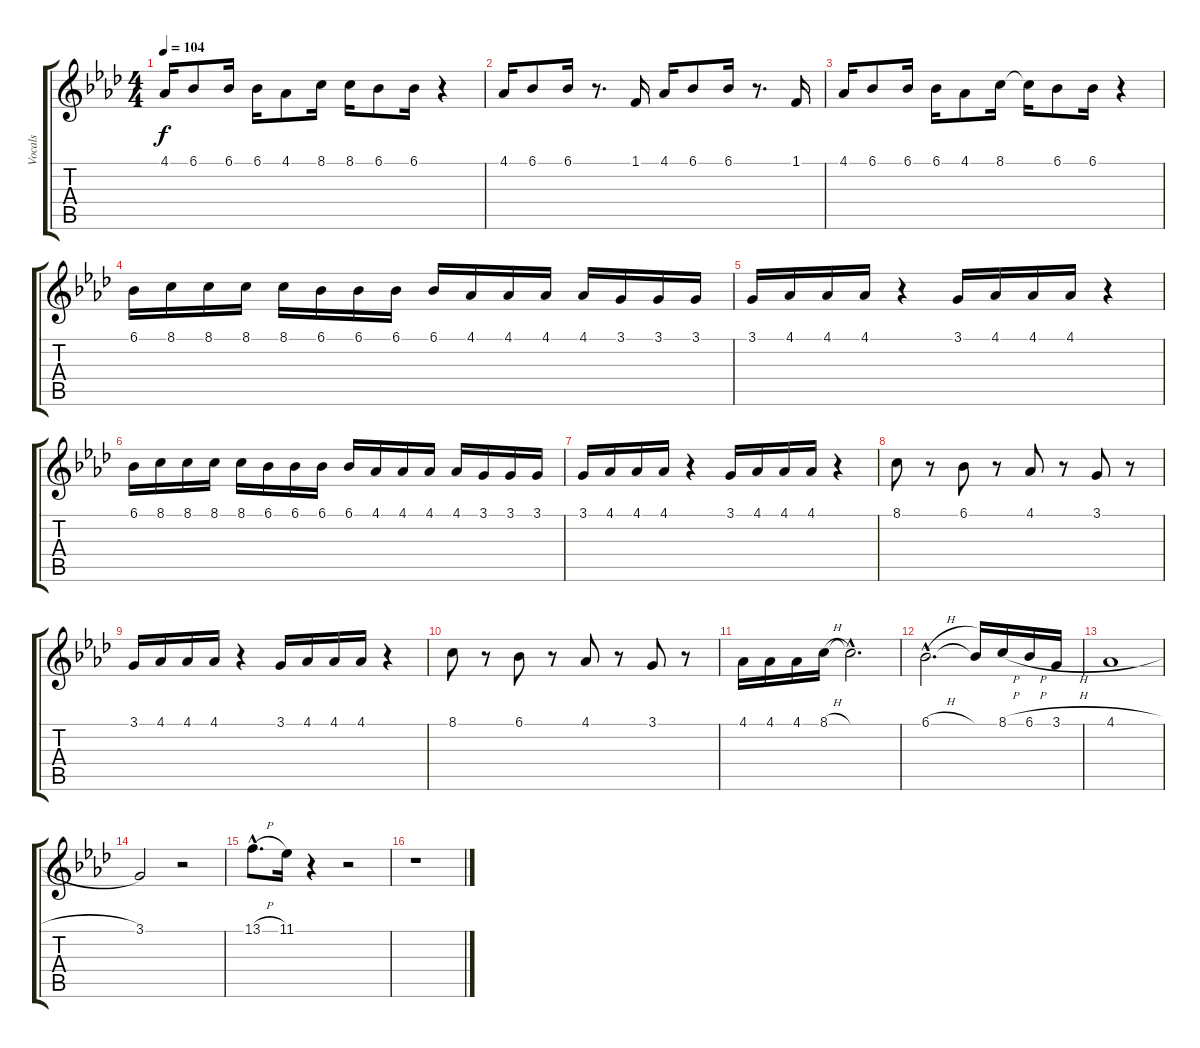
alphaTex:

\track ("Vocals" "Vocals") {instrument lead6voice}
\staff {score tabs}
\tuning (E4 B3 G3 D3 A2 E2) {hide}
\ts (4 4)
\tempo 104
\clef g2
\ks ab
4.1.16{dy f} 6.1.8 6.1.16 6.1.16 4.1.8 8.1.16 8.1.16 6.1.8 6.1.16 r.4 |
4.1.16 6.1.8 6.1.16 r.8{d} 1.1.16 4.1.16 6.1.8 6.1.16 r.8{d} 1.1.16 |
4.1.16 6.1.8 6.1.16 6.1.16 4.1.8 8.1.16 8.1{t}.16 6.1.8 6.1.16 r.4 |
6.1.16 8.1.16 8.1.16 8.1.16 8.1.16 6.1.16 6.1.16 6.1.16 6.1.16 4.1.16 4.1.16 4.1.16 4.1.16 3.1.16 3.1.16 3.1.16 |
3.1.16 4.1.16 4.1.16 4.1.16 r.4 3.1.16 4.1.16 4.1.16 4.1.16 r.4 |
6.1.16 8.1.16 8.1.16 8.1.16 8.1.16 6.1.16 6.1.16 6.1.16 6.1.16 4.1.16 4.1.16 4.1.16 4.1.16 3.1.16 3.1.16 3.1.16 |
3.1.16 4.1.16 4.1.16 4.1.16 r.4 3.1.16 4.1.16 4.1.16 4.1.16 r.4 |
8.1.8 r.8 6.1.8 r.8 4.1.8 r.8 3.1.8 r.8 |
3.1.16 4.1.16 4.1.16 4.1.16 r.4 3.1.16 4.1.16 4.1.16 4.1.16 r.4 |
8.1.8 r.8 6.1.8 r.8 4.1.8 r.8 3.1.8 r.8 |
4.1.16 4.1.16 4.1.16 8.1{h}.16 8.1{hac t}.2{d} |
6.1{h hac}.2{d} 6.1{t}.16 8.1{h}.16 6.1{h}.16 3.1{h}.16 |
4.1{h}.1 |
3.1.2 r.2 |
13.1{h hac}.8{d} 11.1.16 r.4 r.2 |
r.1
